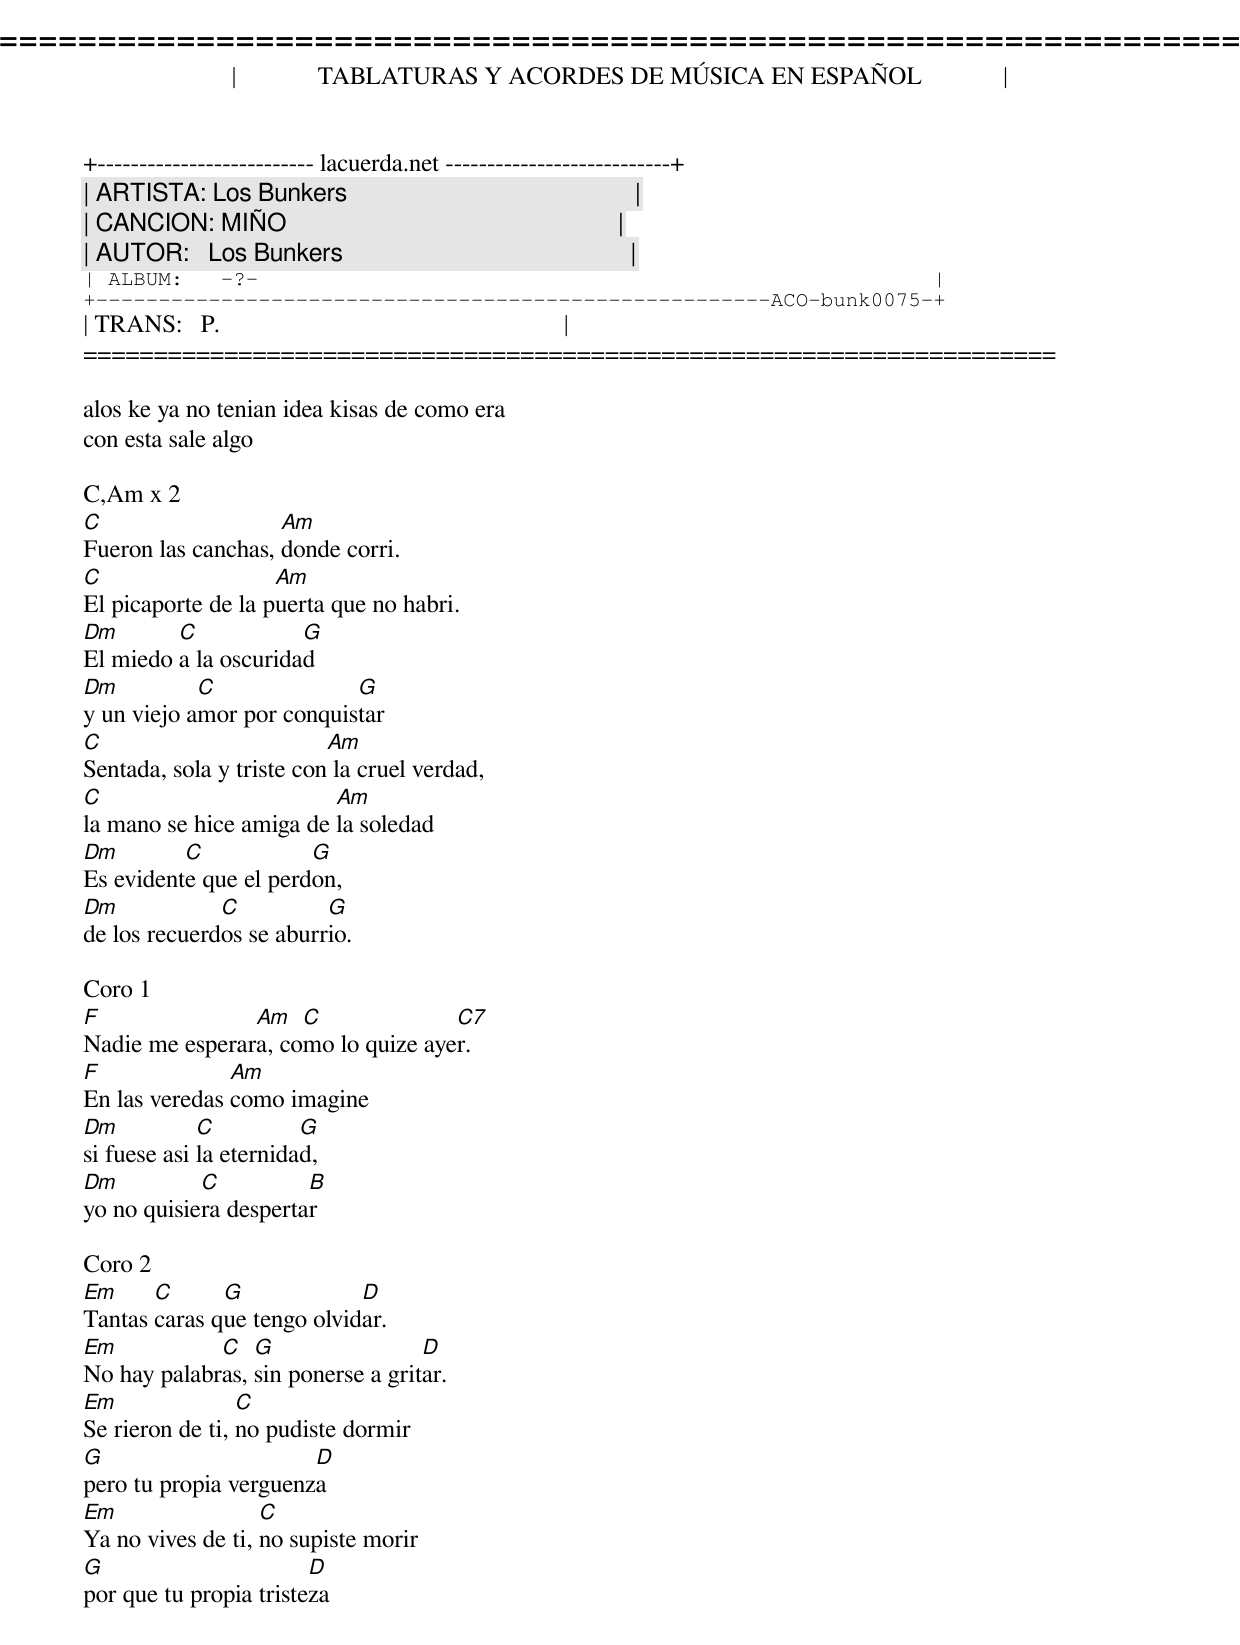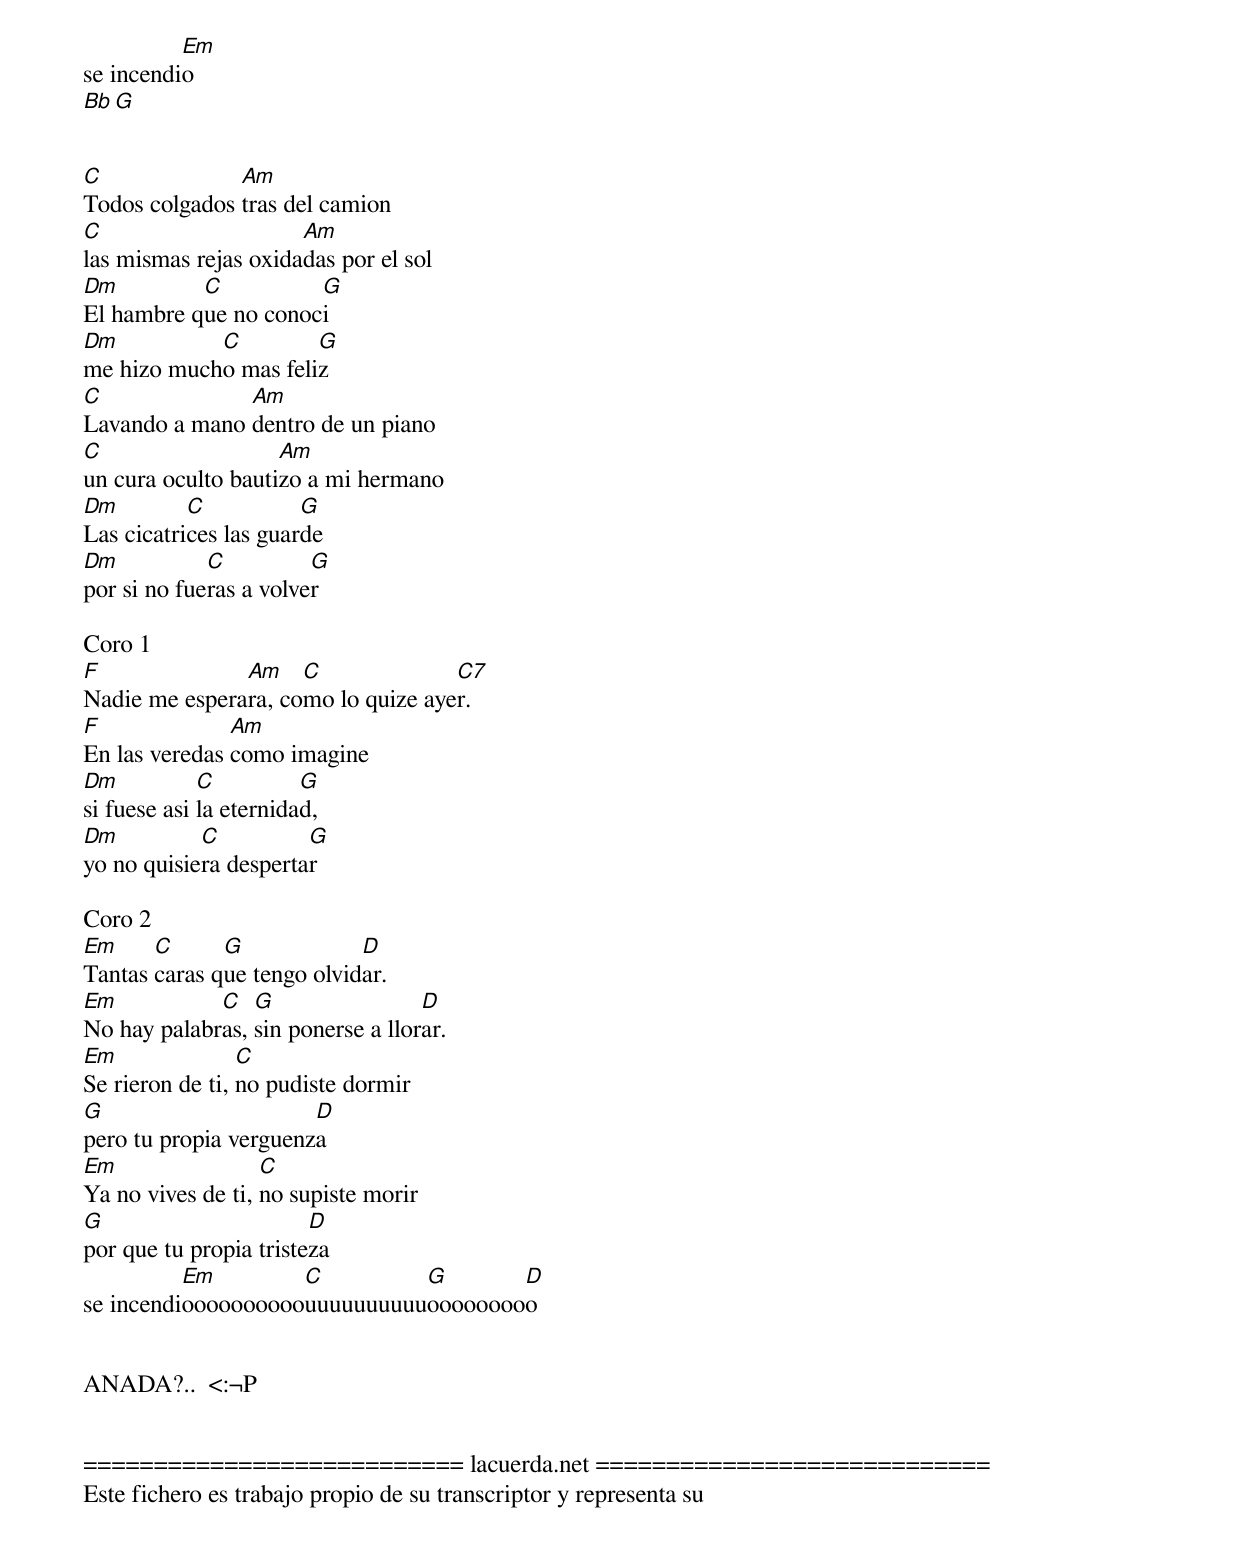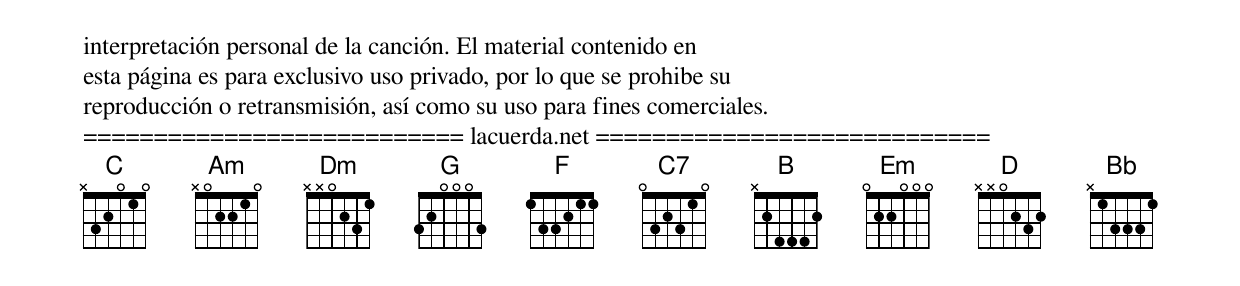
=====================================================================
|             TABLATURAS Y ACORDES DE MÚSICA EN ESPAÑOL             |
+-------------------------- lacuerda.net ---------------------------+
| ARTISTA: Los Bunkers                                              |
| CANCION: MIÑO                                                     |
| AUTOR:   Los Bunkers                                              |
| ALBUM:   -?-                                                      |
+------------------------------------------------------ACO-bunk0075-+
| TRANS:   P.                                                       |
=====================================================================

alos ke ya no tenian idea kisas de como era
con esta sale algo

C,Am x 2
C                   Am
Fueron las canchas, donde corri.
C                   Am
El picaporte de la puerta que no habri.
Dm       C            G
El miedo a la oscuridad
Dm          C              G
y un viejo amor por conquistar
C                         Am
Sentada, sola y triste con la cruel verdad,
C                        Am
la mano se hice amiga de la soledad
Dm        C            G
Es evidente que el perdon,
Dm            C          G
de los recuerdos se aburrio.

Coro 1
F               Am   C              C7
Nadie me esperara, como lo quize ayer.
F              Am
En las veredas como imagine
Dm           C          G
si fuese asi la eternidad,
Dm          C          B
yo no quisiera despertar

Coro 2
Em     C      G             D
Tantas caras que tengo olvidar.
Em           C   G                 D
No hay palabras, sin ponerse a gritar.
Em               C
Se rieron de ti, no pudiste dormir
G                      D
pero tu propia verguenza
Em                 C
Ya no vives de ti, no supiste morir
G                       D
por que tu propia tristeza
          Em
se incendio
Bb  G


C              Am
Todos colgados tras del camion
C                     Am
las mismas rejas oxidadas por el sol
Dm         C          G
El hambre que no conoci
Dm          C         G
me hizo mucho mas feliz
C              Am
Lavando a mano dentro de un piano
C                   Am
un cura oculto bautizo a mi hermano
Dm         C           G
Las cicatrices las guarde
Dm           C          G
por si no fueras a volver

Coro 1
F              Am    C              C7
Nadie me esperara, como lo quize ayer.
F              Am
En las veredas como imagine
Dm           C          G
si fuese asi la eternidad,
Dm          C          G
yo no quisiera despertar

Coro 2
Em     C      G             D
Tantas caras que tengo olvidar.
Em           C   G                 D
No hay palabras, sin ponerse a llorar.
Em               C
Se rieron de ti, no pudiste dormir
G                      D
pero tu propia verguenza
Em                 C
Ya no vives de ti, no supiste morir
G                       D
por que tu propia tristeza
          Em        C         G       D
se incendioooooooooouuuuuuuuuuooooooooo


ANADA?..  <:¬P


=========================== lacuerda.net ============================
Este fichero es trabajo propio de su transcriptor y representa su
interpretación personal de la canción. El material contenido en
esta página es para exclusivo uso privado, por lo que se prohibe su
reproducción o retransmisión, así como su uso para fines comerciales.
=========================== lacuerda.net ============================
